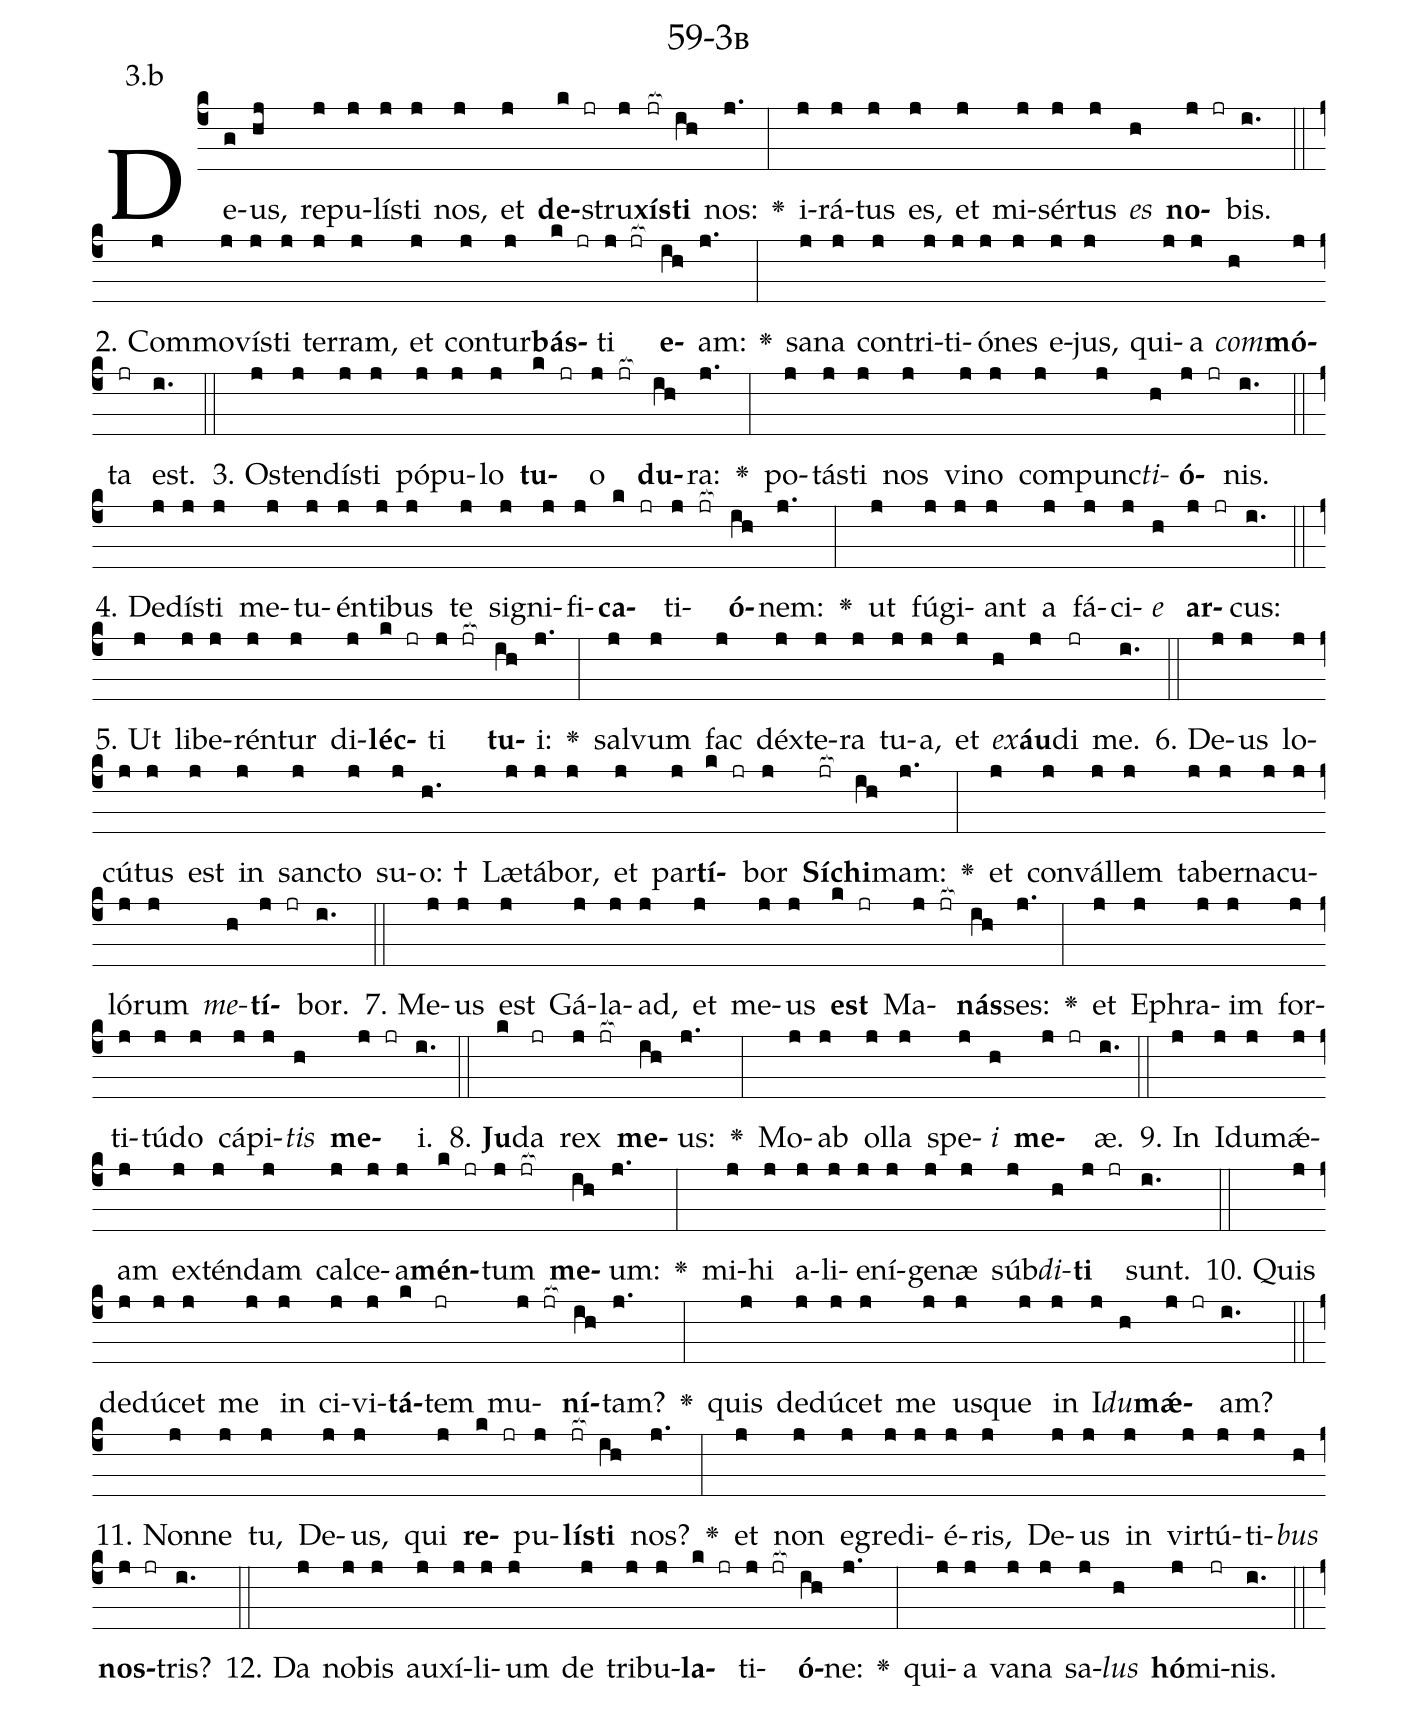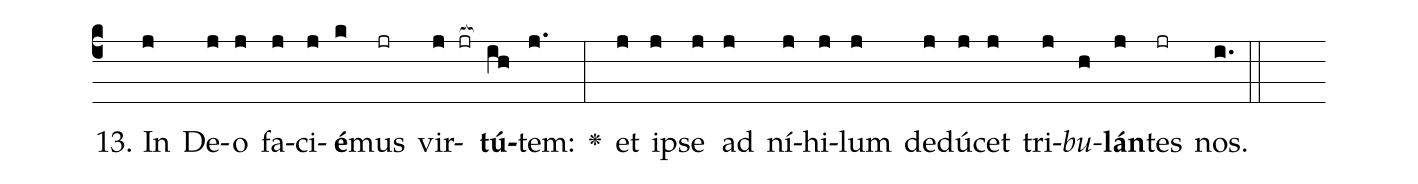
name: 59-3b;
annotation: 3.b;
%%
(c4)De(g)us,(hj) re(j)pu(j)lís(j)ti(j) nos,(j) et(j) <b>de</b>(k jr)stru(j)<b>xís</b>(jr[ocb:1{])<b>ti</b>(ih[ocb:0}]) nos:(j.) <v>\greheightstar</v>(:) i(j)rá(j)tus(j) es,(j) et(j) mi(j)sér(j)tus(j) <i>es</i>(h) <b>no</b>(j jr)bis.(i.) (::)
2. Com(j)mo(j)vís(j)ti(j) ter(j)ram,(j) et(j) con(j)tur(j)<b>bás</b>(k jr)ti(j jr[ocb:1{]) <b>e</b>(ih[ocb:0}])am:(j.) <v>\greheightstar</v>(:) sa(j)na(j) con(j)tri(j)ti(j)ó(j)nes(j) e(j)jus,(j) qui(j)a(j) <i>com</i>(h)<b>mó</b>(j)ta(jr) est.(i.) (::)
3. Os(j)ten(j)dís(j)ti(j) pó(j)pu(j)lo(j) <b>tu</b>(k jr)o(j jr[ocb:1{]) <b>du</b>(ih[ocb:0}])ra:(j.) <v>\greheightstar</v>(:) po(j)tás(j)ti(j) nos(j) vi(j)no(j) com(j)punc(j)<i>ti</i>(h)<b>ó</b>(j jr)nis.(i.) (::)
4. De(j)dís(j)ti(j) me(j)tu(j)én(j)ti(j)bus(j) te(j) si(j)gni(j)fi(j)<b>ca</b>(k jr)ti(j jr[ocb:1{])<b>ó</b>(ih[ocb:0}])nem:(j.) <v>\greheightstar</v>(:) ut(j) fú(j)gi(j)ant(j) a(j) fá(j)ci(j)<i>e</i>(h) <b>ar</b>(j jr)cus:(i.) (::)
5. Ut(j) li(j)be(j)rén(j)tur(j) di(j)<b>léc</b>(k jr)ti(j jr[ocb:1{]) <b>tu</b>(ih[ocb:0}])i:(j.) <v>\greheightstar</v>(:) sal(j)vum(j) fac(j) déx(j)te(j)ra(j) tu(j)a,(j) et(j) <i>ex</i>(h)<b>áu</b>(j)di(jr) me.(i.) (::)
6. De(j)us(j) lo(j)cú(j)tus(j) est(j) in(j) sanc(j)to(j) su(j)o: †(h.) Læ(j)tá(j)bor,(j) et(j) par(j)<b>tí</b>(k jr)bor(j) <b>Sí</b>(jr[ocb:1{])<b>chi</b>(ih[ocb:0}])mam:(j.) <v>\greheightstar</v>(:) et(j) con(j)vál(j)lem(j) ta(j)ber(j)na(j)cu(j)ló(j)rum(j) <i>me</i>(h)<b>tí</b>(j jr)bor.(i.) (::)
7. Me(j)us(j) est(j) Gá(j)la(j)ad,(j) et(j) me(j)us(j) <b>est</b>(k jr) Ma(j jr[ocb:1{])<b>nás</b>(ih[ocb:0}])ses:(j.) <v>\greheightstar</v>(:) et(j) E(j)phra(j)im(j) for(j)ti(j)tú(j)do(j) cá(j)pi(j)<i>tis</i>(h) <b>me</b>(j jr)i.(i.) (::)
8. <b>Ju</b>(k)da(jr) rex(j jr[ocb:1{]) <b>me</b>(ih[ocb:0}])us:(j.) <v>\greheightstar</v>(:) Mo(j)ab(j) ol(j)la(j) spe(j)<i>i</i>(h) <b>me</b>(j jr)æ.(i.) (::)
9. In(j) I(j)du(j)mǽ(j)am(j) ex(j)tén(j)dam(j) cal(j)ce(j)a(j)<b>mén</b>(k jr)tum(j jr[ocb:1{]) <b>me</b>(ih[ocb:0}])um:(j.) <v>\greheightstar</v>(:) mi(j)hi(j) a(j)li(j)e(j)ní(j)ge(j)næ(j) súb(j)<i>di</i>(h)<b>ti</b>(j jr) sunt.(i.) (::)
10. Quis(j) de(j)dú(j)cet(j) me(j) in(j) ci(j)vi(j)<b>tá</b>(k)tem(jr) mu(j jr[ocb:1{])<b>ní</b>(ih[ocb:0}])tam?(j.) <v>\greheightstar</v>(:) quis(j) de(j)dú(j)cet(j) me(j) us(j)que(j) in(j) I(j)<i>du</i>(h)<b>mǽ</b>(j jr)am?(i.) (::)
11. Non(j)ne(j) tu,(j) De(j)us,(j) qui(j) <b>re</b>(k jr)pu(j)<b>lís</b>(jr[ocb:1{])<b>ti</b>(ih[ocb:0}]) nos?(j.) <v>\greheightstar</v>(:) et(j) non(j) e(j)gre(j)di(j)é(j)ris,(j) De(j)us(j) in(j) vir(j)tú(j)ti(j)<i>bus</i>(h) <b>nos</b>(j jr)tris?(i.) (::)
12. Da(j) no(j)bis(j) au(j)xí(j)li(j)um(j) de(j) tri(j)bu(j)<b>la</b>(k jr)ti(j jr[ocb:1{])<b>ó</b>(ih[ocb:0}])ne:(j.) <v>\greheightstar</v>(:) qui(j)a(j) va(j)na(j) sa(j)<i>lus</i>(h) <b>hó</b>(j)mi(jr)nis.(i.) (::)
13. In(j) De(j)o(j) fa(j)ci(j)<b>é</b>(k)mus(jr) vir(j jr[ocb:1{])<b>tú</b>(ih[ocb:0}])tem:(j.) <v>\greheightstar</v>(:) et(j) ip(j)se(j) ad(j) ní(j)hi(j)lum(j) de(j)dú(j)cet(j) tri(j)<i>bu</i>(h)<b>lán</b>(j)tes(jr) nos.(i.) (::)
